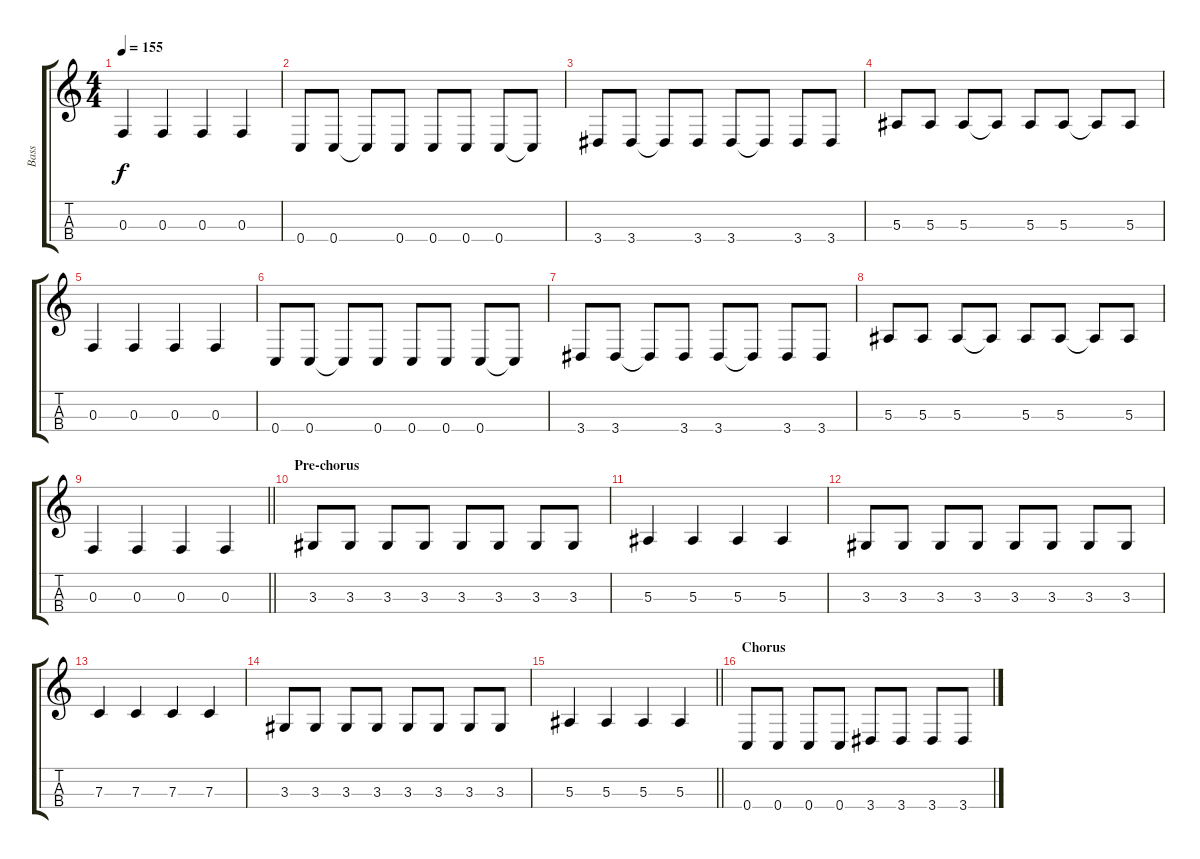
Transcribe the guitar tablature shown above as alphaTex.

\track ("Bass" "Bass") {instrument electricbassfinger}
\staff {score tabs}
\tuning (Eb3 Bb2 F2 C2) {hide}
\ts (4 4)
\tempo 155
\clef g2
\ks c
0.3.4{dy f} 0.3.4 0.3.4 0.3.4 |
0.4.8 0.4.8 0.4{t}.8 0.4.8 0.4.8 0.4.8 0.4.8 0.4{t}.8 |
3.4.8 3.4.8 3.4{t}.8 3.4.8 3.4.8 3.4{t}.8 3.4.8 3.4.8 |
5.3.8 5.3.8 5.3.8 5.3{t}.8 5.3.8 5.3.8 5.3{t}.8 5.3.8 |
0.3.4 0.3.4 0.3.4 0.3.4 |
0.4.8 0.4.8 0.4{t}.8 0.4.8 0.4.8 0.4.8 0.4.8 0.4{t}.8 |
3.4.8 3.4.8 3.4{t}.8 3.4.8 3.4.8 3.4{t}.8 3.4.8 3.4.8 |
5.3.8 5.3.8 5.3.8 5.3{t}.8 5.3.8 5.3.8 5.3{t}.8 5.3.8 |
\barLineRight lightlight
0.3.4 0.3.4 0.3.4 0.3.4 |
\section ("" "Pre-chorus")
3.3.8 3.3.8 3.3.8 3.3.8 3.3.8 3.3.8 3.3.8 3.3.8 |
5.3.4 5.3.4 5.3.4 5.3.4 |
3.3.8 3.3.8 3.3.8 3.3.8 3.3.8 3.3.8 3.3.8 3.3.8 |
7.3.4 7.3.4 7.3.4 7.3.4 |
3.3.8 3.3.8 3.3.8 3.3.8 3.3.8 3.3.8 3.3.8 3.3.8 |
\barLineRight lightlight
5.3.4 5.3.4 5.3.4 5.3.4 |
\section ("" "Chorus")
0.4.8 0.4.8 0.4.8 0.4.8 3.4.8 3.4.8 3.4.8 3.4.8
